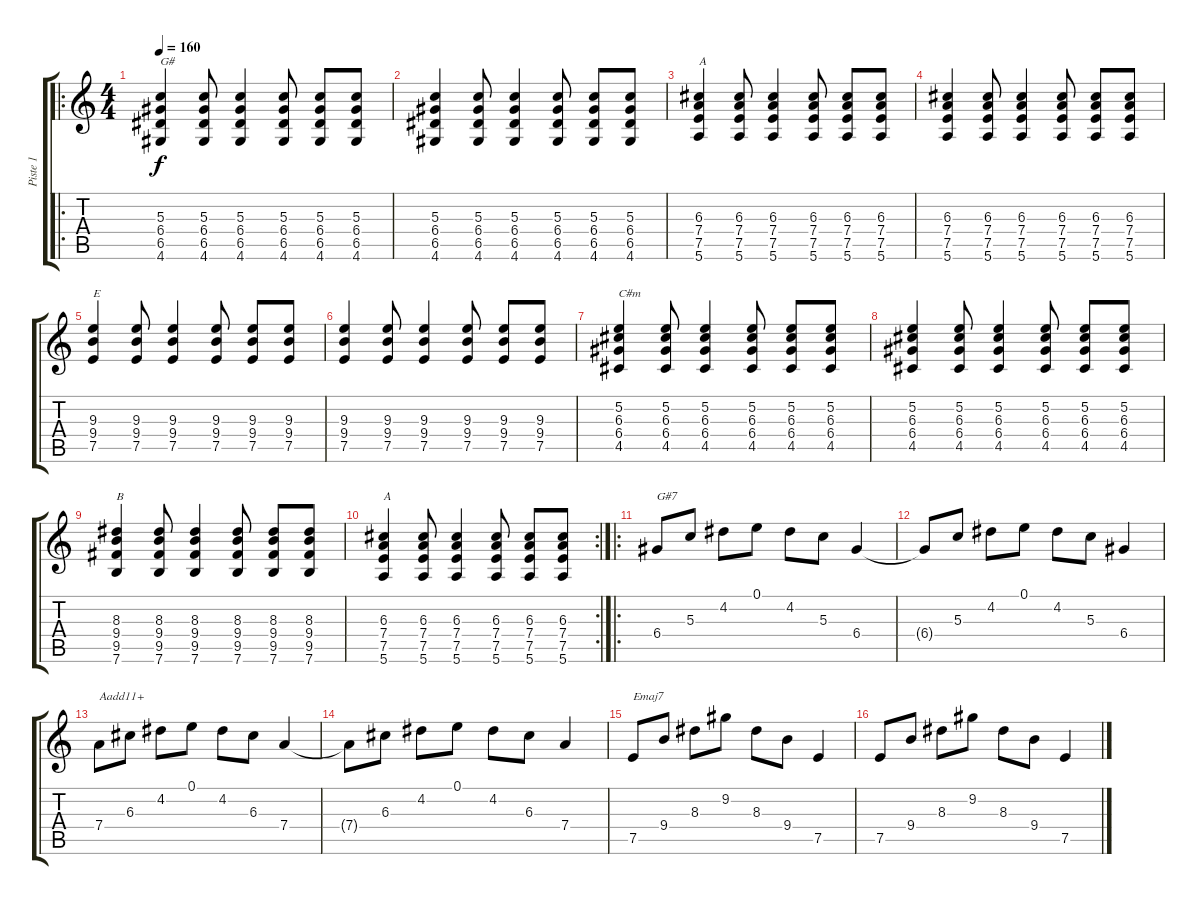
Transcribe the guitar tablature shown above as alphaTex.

\track ("Piste 1" "Piste 1") {instrument overdrivenguitar}
\staff {score tabs}
\tuning (E4 B3 G3 D3 A2 E2) {hide}
\ro
\ts (4 4)
\tempo 160
\clef g2
\ks c
(5.3 6.4 6.5 4.6).4{txt "G#" dy f} (5.3 6.4 6.5 4.6).8 (5.3 6.4 6.5 4.6).4 (5.3 6.4 6.5 4.6).8 (5.3 6.4 6.5 4.6).8 (5.3 6.4 6.5 4.6).8 |
(5.3 6.4 6.5 4.6).4 (5.3 6.4 6.5 4.6).8 (5.3 6.4 6.5 4.6).4 (5.3 6.4 6.5 4.6).8 (5.3 6.4 6.5 4.6).8 (5.3 6.4 6.5 4.6).8 |
(6.3 7.4 7.5 5.6).4{txt "A"} (6.3 7.4 7.5 5.6).8 (6.3 7.4 7.5 5.6).4 (6.3 7.4 7.5 5.6).8 (6.3 7.4 7.5 5.6).8 (6.3 7.4 7.5 5.6).8 |
(6.3 7.4 7.5 5.6).4 (6.3 7.4 7.5 5.6).8 (6.3 7.4 7.5 5.6).4 (6.3 7.4 7.5 5.6).8 (6.3 7.4 7.5 5.6).8 (6.3 7.4 7.5 5.6).8 |
(9.3 9.4 7.5).4{txt "E"} (9.3 9.4 7.5).8 (9.3 9.4 7.5).4 (9.3 9.4 7.5).8 (9.3 9.4 7.5).8 (9.3 9.4 7.5).8 |
(9.3 9.4 7.5).4 (9.3 9.4 7.5).8 (9.3 9.4 7.5).4 (9.3 9.4 7.5).8 (9.3 9.4 7.5).8 (9.3 9.4 7.5).8 |
(5.2 6.3 6.4 4.5).4{txt "C#m"} (5.2 6.3 6.4 4.5).8 (5.2 6.3 6.4 4.5).4 (5.2 6.3 6.4 4.5).8 (5.2 6.3 6.4 4.5).8 (5.2 6.3 6.4 4.5).8 |
(5.2 6.3 6.4 4.5).4 (5.2 6.3 6.4 4.5).8 (5.2 6.3 6.4 4.5).4 (5.2 6.3 6.4 4.5).8 (5.2 6.3 6.4 4.5).8 (5.2 6.3 6.4 4.5).8 |
(8.3 9.4 9.5 7.6).4{txt "B"} (8.3 9.4 9.5 7.6).8 (8.3 9.4 9.5 7.6).4 (8.3 9.4 9.5 7.6).8 (8.3 9.4 9.5 7.6).8 (8.3 9.4 9.5 7.6).8 |
\rc 2
(6.3 7.4 7.5 5.6).4{txt "A"} (6.3 7.4 7.5 5.6).8 (6.3 7.4 7.5 5.6).4 (6.3 7.4 7.5 5.6).8 (6.3 7.4 7.5 5.6).8 (6.3 7.4 7.5 5.6).8 |
\ro
6.4.8{txt "G#7"} 5.3.8 4.2.8 0.1.8 4.2.8 5.3.8 6.4.4 |
6.4{t}.8 5.3.8 4.2.8 0.1.8 4.2.8 5.3.8 6.4.4 |
7.4.8{txt "Aadd11+"} 6.3.8 4.2.8 0.1.8 4.2.8 6.3.8 7.4.4 |
7.4{t}.8 6.3.8 4.2.8 0.1.8 4.2.8 6.3.8 7.4.4 |
7.5.8{txt "Emaj7"} 9.4.8 8.3.8 9.2.8 8.3.8 9.4.8 7.5.4 |
7.5.8 9.4.8 8.3.8 9.2.8 8.3.8 9.4.8 7.5.4
